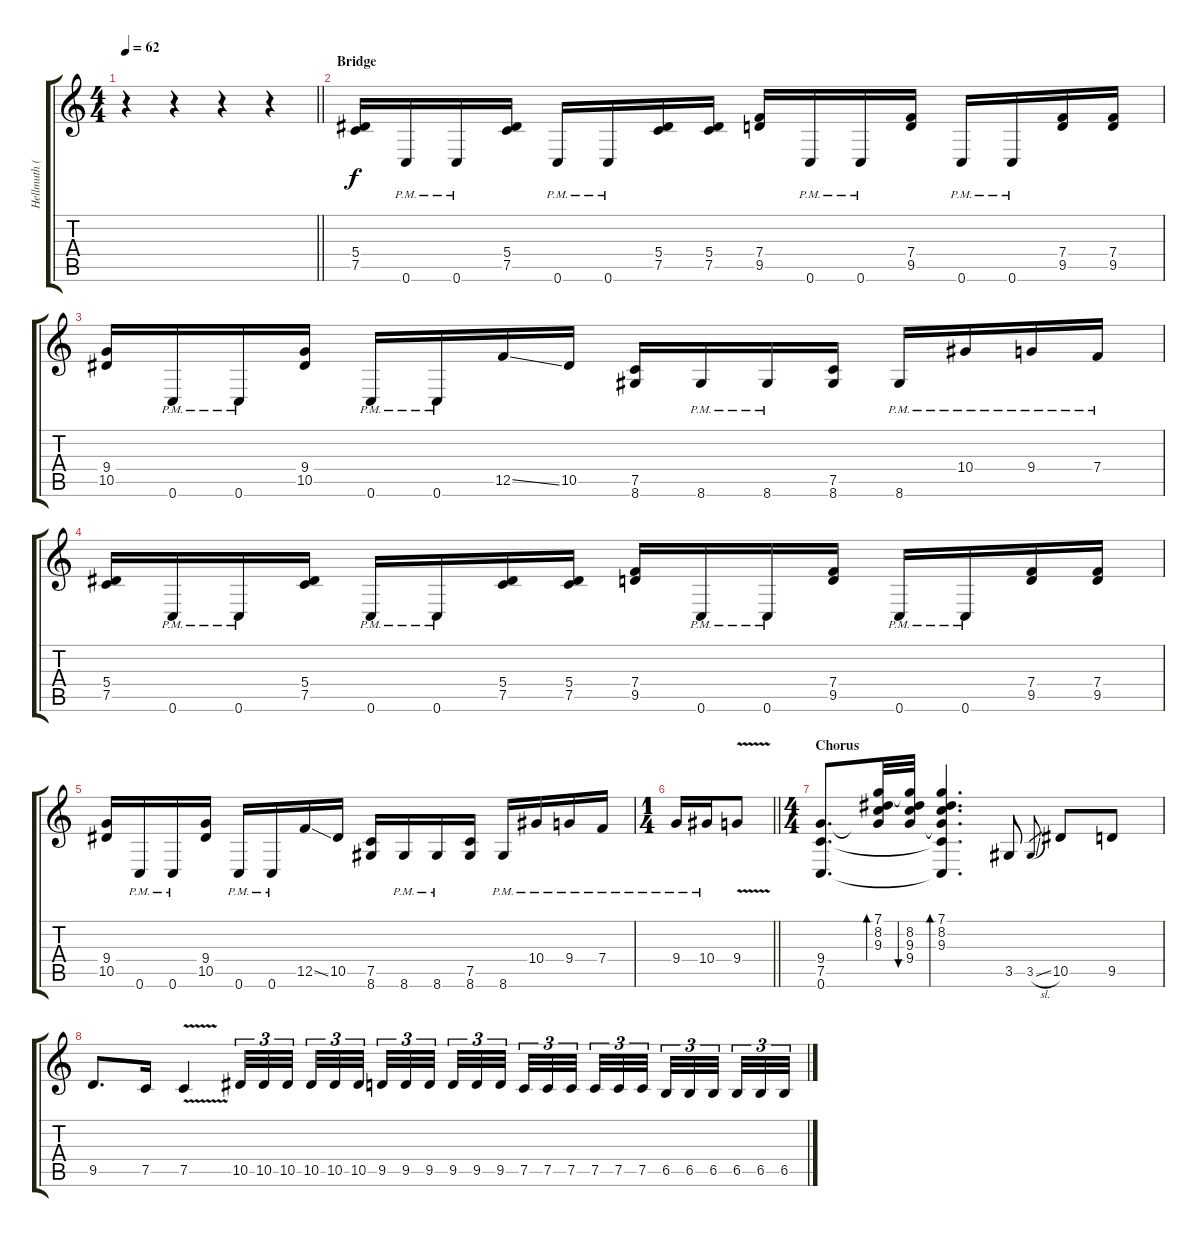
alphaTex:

\track ("Hellmuth (Lead Guitar)" "Hellmuth (") {instrument distortionguitar}
\staff {score tabs}
\tuning (C4 G3 Eb3 Bb2 F2 C2) {hide}
\ts (4 4)
\tempo 62
\clef g2
\barLineRight lightlight
\ks c
r.4{dy f} r.4 r.4 r.4 |
\section ("" "Bridge")
(5.4 7.5).16{volume 16} 0.6{pm}.16 0.6{pm}.16 (5.4 7.5).16 0.6{pm}.16 0.6{pm}.16 (5.4 7.5).16 (5.4 7.5).16 (7.4 9.5).16 0.6{pm}.16 0.6{pm}.16 (7.4 9.5).16 0.6{pm}.16 0.6{pm}.16 (7.4 9.5).16 (7.4 9.5).16 |
(9.4 10.5).16 0.6{pm}.16 0.6{pm}.16 (9.4 10.5).16 0.6{pm}.16 0.6{pm}.16 12.5{ss}.16 10.5.16 (7.5 8.6).16 8.6{pm}.16 8.6{pm}.16 (7.5 8.6).16 8.6{pm}.16 10.4{pm}.16 9.4{pm}.16 7.4{pm}.16 |
(5.4 7.5).16 0.6{pm}.16 0.6{pm}.16 (5.4 7.5).16 0.6{pm}.16 0.6{pm}.16 (5.4 7.5).16 (5.4 7.5).16 (7.4 9.5).16 0.6{pm}.16 0.6{pm}.16 (7.4 9.5).16 0.6{pm}.16 0.6{pm}.16 (7.4 9.5).16 (7.4 9.5).16 |
(9.4 10.5).16 0.6{pm}.16 0.6{pm}.16 (9.4 10.5).16 0.6{pm}.16 0.6{pm}.16 12.5{ss}.16 10.5.16 (7.5 8.6).16 8.6{pm}.16 8.6{pm}.16 (7.5 8.6).16 8.6{pm}.16 10.4{pm}.16 9.4{pm}.16 7.4{pm}.16 |
\ts (1 4)
\barLineRight lightlight
9.4{pm}.16 10.4{pm}.16 9.4{v}.8 |
\ts (4 4)
\section ("" "Chorus")
(9.4 7.5 0.6).8{d} (7.1 8.2 9.3 9.4{t}).32{bd 30} (7.1{t} 8.2 9.3 9.4).32{bu 30} (7.1 8.2 9.3 9.4{t} 7.5{t} 0.6{t}).4{d bd 30} 3.5.8 3.5{sl}.8{gr} 10.5.8 9.5.8 |
9.5.8{d} 7.5.16 7.5{v}.4 10.5.32{tu (3 2)} 10.5.32{tu (3 2)} 10.5.32{tu (3 2) beam splitsecondary} 10.5.32{tu (3 2)} 10.5.32{tu (3 2)} 10.5.32{tu (3 2) beam splitsecondary} 9.5.32{tu (3 2)} 9.5.32{tu (3 2)} 9.5.32{tu (3 2) beam splitsecondary} 9.5.32{tu (3 2)} 9.5.32{tu (3 2)} 9.5.32{tu (3 2)} 7.5.32{tu (3 2)} 7.5.32{tu (3 2)} 7.5.32{tu (3 2) beam splitsecondary} 7.5.32{tu (3 2)} 7.5.32{tu (3 2)} 7.5.32{tu (3 2) beam splitsecondary} 6.5.32{tu (3 2)} 6.5.32{tu (3 2)} 6.5.32{tu (3 2) beam splitsecondary} 6.5.32{tu (3 2)} 6.5.32{tu (3 2)} 6.5.32{tu (3 2)}
